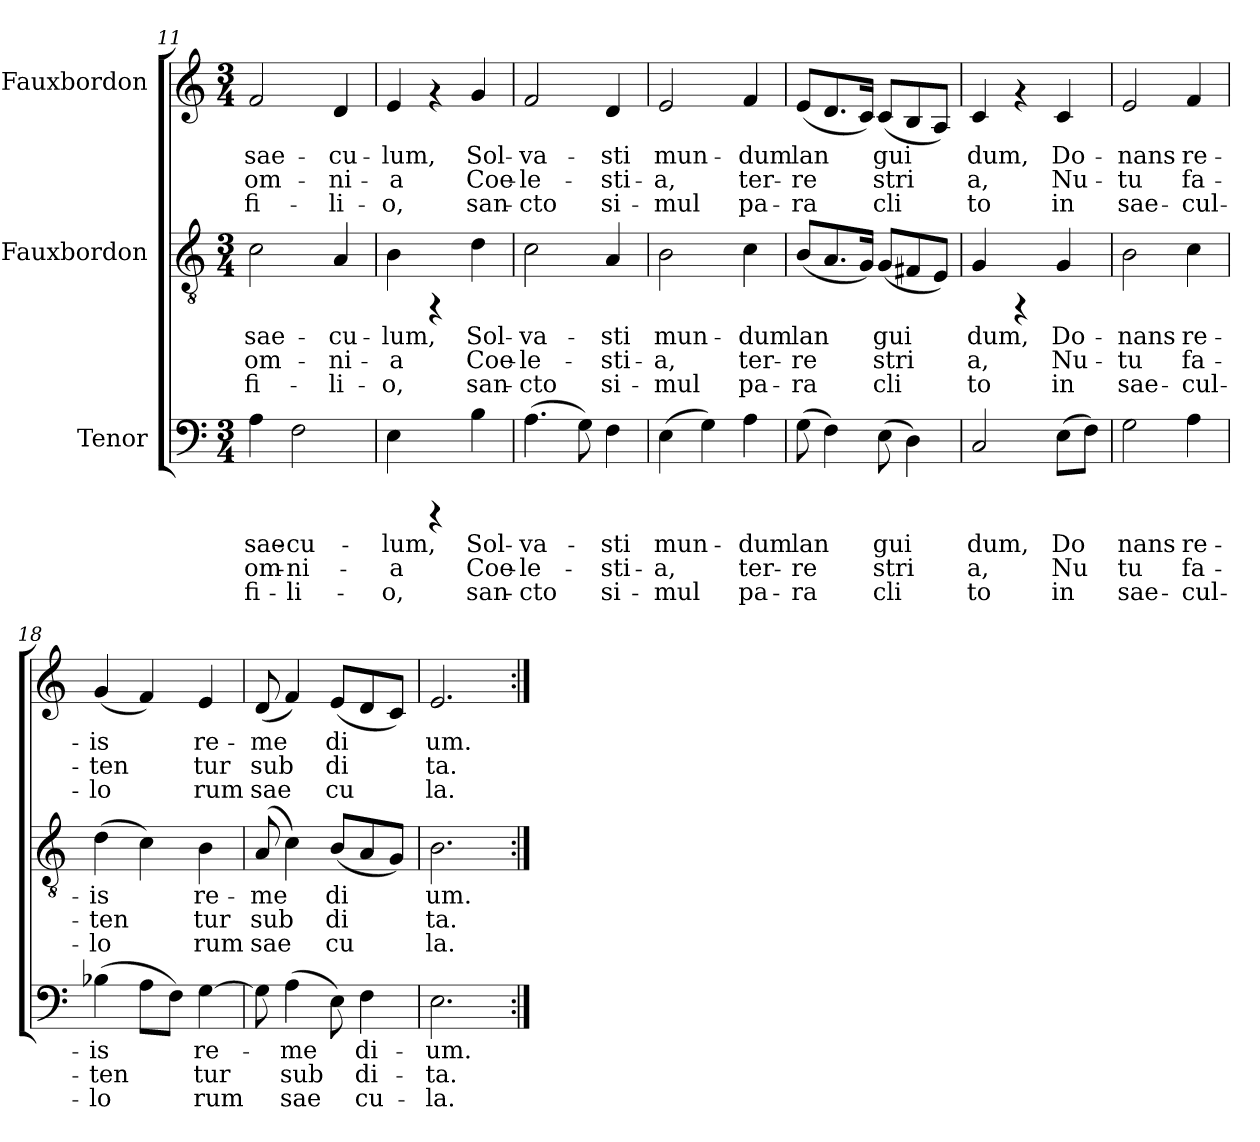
**kern	**text	**text	**text	**kern	**text	**text	**text	**kern	**text	**text	**text
*part3	*part3	*part3	*part3	*part2	*part2	*part2	*part2	*part1	*part1	*part1	*part1
*staff3	*staff3	*staff3	*staff3	*staff2	*staff2	*staff2	*staff2	*staff1	*staff1	*staff1	*staff1
*I"Tenor	*	*	*	*I"Fauxbordon	*	*	*	*I"Fauxbordon	*	*	*
*clefF4	*	*	*	*clefGv2	*	*	*	*clefG2	*	*	*
*k[]	*	*	*	*k[]	*	*	*	*k[]	*	*	*
*C:	*	*	*	*C:	*	*	*	*C:	*	*	*
*M3/4	*	*	*	*M3/4	*	*	*	*M3/4	*	*	*
=11	=11	=11	=11	=11	=11	=11	=11	=11	=11	=11	=11
!	!LO:LY:b:cj	!LO:LY:b:cj	!LO:LY:b:cj	!	!LO:LY:b:cj	!LO:LY:b:cj	!LO:LY:b:cj	!	!LO:LY:b:rj	!LO:LY:b:rj	!LO:LY:b:rj
4A\	sae-	-om-	-fi-	2c\	sae-	-om-	-fi-	2f/	sae-	-om-	-fi-
!	!LO:LY:b:cj	!LO:LY:b:cj	!LO:LY:b:cj	!	!	!	!	!	!	!	!
2F\	-cu-	-ni-	-li-	.	.	.	.	.	.	.	.
!	!	!	!	!	!LO:LY:b:cj	!LO:LY:b:cj	!LO:LY:b:cj	!	!LO:LY:b:rj	!LO:LY:b:rj	!LO:LY:b:rj
.	.	.	.	4A/	-cu-	-ni-	-li-	4d/	-cu-	-ni-	-li-
!!LO:PB:g=z
=12	=12	=12	=12	=12	=12	=12	=12	=12	=12	=12	=12
!	!LO:LY:b:cj	!LO:LY:b:cj	!LO:LY:b:cj	!	!LO:LY:b:cj	!LO:LY:b:cj	!LO:LY:b:cj	!	!LO:LY:b:rj	!LO:LY:b:rj	!LO:LY:b:rj
4E\	-lum,	a	o,	4B\	-lum,	a	o,	4e/	-lum,	a	o,
4rCCC	.	.	.	4rFF	.	.	.	4rf	.	.	.
!	!LO:LY:b:cj	!LO:LY:b:cj	!LO:LY:b:cj	!	!LO:LY:b:cj	!LO:LY:b:cj	!LO:LY:b:cj	!	!LO:LY:b:rj	!LO:LY:b:rj	!LO:LY:b:rj
4B\	Sol-	-Coe-	-san-	4d\	Sol-	-Coe-	-san-	4g/	Sol-	-Coe-	-san-
=13	=13	=13	=13	=13	=13	=13	=13	=13	=13	=13	=13
!	!LO:LY:b:cj	!LO:LY:b:cj	!LO:LY:b:cj	!	!LO:LY:b:cj	!LO:LY:b:cj	!LO:LY:b:cj	!	!LO:LY:b:rj	!LO:LY:b:rj	!LO:LY:b:rj
(>4.A\	-va-	-le-	-cto	2c\	-va-	-le-	-cto	2f/	-va-	-le-	-cto
!	!LO:LY:b:cj	!LO:LY:b:cj	!LO:LY:b:cj	!	!	!	!	!	!	!	!
8G\)	.	.	-	.	.	.	.	.	.	.	.
!	!LO:LY:b:cj	!LO:LY:b:cj	!LO:LY:b:cj	!	!LO:LY:b:cj	!LO:LY:b:cj	!LO:LY:b:cj	!	!LO:LY:b:rj	!LO:LY:b:rj	!LO:LY:b:rj
4F\	-sti	sti-	-si-	4A/	sti	sti-	-si-	4d/	sti	sti-	-si-
=14	=14	=14	=14	=14	=14	=14	=14	=14	=14	=14	=14
!	!LO:LY:b:cj	!LO:LY:b:cj	!LO:LY:b:cj	!	!LO:LY:b:cj	!LO:LY:b:cj	!LO:LY:b:cj	!	!LO:LY:b:rj	!LO:LY:b:rj	!LO:LY:b:rj
(>4E\	-mun-	-a,	mul	2B\	-mun-	-a,	mul	2e/	-mun-	-a,	mul
!	!LO:LY:b:cj	!LO:LY:b:cj	!LO:LY:b:cj	!	!	!	!	!	!	!	!
4G\)	.	.	-	.	.	.	.	.	.	.	.
!	!LO:LY:b:cj	!LO:LY:b:cj	!LO:LY:b:cj	!	!LO:LY:b:cj	!LO:LY:b:cj	!LO:LY:b:cj	!	!LO:LY:b:rj	!LO:LY:b:rj	!LO:LY:b:rj
4A\	-dum	ter-	-pa-	4c\	dum	ter-	-pa-	4f/	dum	ter-	-pa-
=15	=15	=15	=15	=15	=15	=15	=15	=15	=15	=15	=15
!	!LO:LY:b:cj	!LO:LY:b:cj	!LO:LY:b:cj	!	!LO:LY:b:cj	!LO:LY:b:cj	!LO:LY:b:cj	!	!LO:LY:b:rj	!LO:LY:b:rj	!LO:LY:b:rj
(>8G\	-lan-	-re-	-ra-	(<8B/L	-lan-	-re-	-ra-	(<8e/L	-lan-	-re-	-ra-
!	!LO:LY:b:cj	!LO:LY:b:cj	!LO:LY:b:cj	!	!LO:LY:b:cj	!LO:LY:b:cj	!LO:LY:b:cj	!	!LO:LY:b:rj	!LO:LY:b:rj	!LO:LY:b:rj
4F\)	--	-	-	8.A/	--	-	-	8.d/	--	-	-
!	!	!	!	!	!LO:LY:b:cj	!LO:LY:b:cj	!LO:LY:b:cj	!	!LO:LY:b:rj	!LO:LY:b:rj	!LO:LY:b:rj
.	.	.	.	16G/J)	--	-	-	16c/J)	--	-	-
!	!LO:LY:b:cj	!LO:LY:b:cj	!LO:LY:b:cj	!	!LO:LY:b:cj	!LO:LY:b:cj	!LO:LY:b:cj	!	!LO:LY:b:rj	!LO:LY:b:rj	!LO:LY:b:rj
(>8E\	-gui	stri-	-cli-	(<8G/L	-gui	stri-	-cli-	(<8c/L	-gui	stri-	-cli-
!	!LO:LY:b:cj	!LO:LY:b:cj	!LO:LY:b:cj	!	!LO:LY:b:cj	!LO:LY:b:cj	!LO:LY:b:cj	!	!LO:LY:b:rj	!LO:LY:b:rj	!LO:LY:b:rj
4D\)	-	-	--	8F#X/	-	-	--	8B/	-	-	--
!	!	!	!	!	!LO:LY:b:cj	!LO:LY:b:cj	!LO:LY:b:cj	!	!LO:LY:b:rj	!LO:LY:b:rj	!LO:LY:b:rj
.	.	.	.	8E/J)	-	-	--	8A/J)	-	-	--
!!LO:LB:g=z
=16	=16	=16	=16	=16	=16	=16	=16	=16	=16	=16	=16
!	!LO:LY:b:cj	!LO:LY:b:cj	!LO:LY:b:cj	!	!LO:LY:b:cj	!LO:LY:b:cj	!LO:LY:b:cj	!	!LO:LY:b:rj	!LO:LY:b:rj	!LO:LY:b:rj
2C/	-dum,	a,	to	4G/	-dum,	a,	to	4c/	-dum,	a,	to
.	.	.	.	4rFF	.	.	.	4rf	.	.	.
!	!LO:LY:b:cj	!LO:LY:b:cj	!LO:LY:b:cj	!	!LO:LY:b:cj	!LO:LY:b:cj	!LO:LY:b:cj	!	!LO:LY:b:rj	!LO:LY:b:rj	!LO:LY:b:rj
(>8E\L	Do-	-Nu-	-in	4G/	Do-	-Nu-	-in	4c/	Do-	-Nu-	-in
!	!LO:LY:b:cj	!LO:LY:b:cj	!LO:LY:b:cj	!	!	!	!	!	!	!	!
8F\J)	-	--	-	.	.	.	.	.	.	.	.
=17	=17	=17	=17	=17	=17	=17	=17	=17	=17	=17	=17
!	!LO:LY:b:cj	!LO:LY:b:cj	!LO:LY:b:cj	!	!LO:LY:b:cj	!LO:LY:b:cj	!LO:LY:b:cj	!	!LO:LY:b:rj	!LO:LY:b:rj	!LO:LY:b:rj
2G\	nans	tu	sae-	2B\	nans	tu	sae-	2e/	nans	tu	sae-
!	!LO:LY:b:cj	!LO:LY:b:cj	!LO:LY:b:cj	!	!LO:LY:b:cj	!LO:LY:b:cj	!LO:LY:b:cj	!	!LO:LY:b:rj	!LO:LY:b:rj	!LO:LY:b:rj
4A\	-re-	-fa-	-cul-	4c\	-re-	-fa-	-cul-	4f/	-re-	-fa-	-cul-
=18	=18	=18	=18	=18	=18	=18	=18	=18	=18	=18	=18
!	!LO:LY:b:cj	!LO:LY:b:cj	!LO:LY:b:cj	!	!LO:LY:b:cj	!LO:LY:b:cj	!LO:LY:b:cj	!	!LO:LY:b:rj	!LO:LY:b:rj	!LO:LY:b:rj
(>4B-X\	-is	ten-	-lo-	(>4d\	-is	ten-	-lo-	(<4g/	-is	ten-	-lo-
!	!LO:LY:b:cj	!LO:LY:b:cj	!LO:LY:b:cj	!	!LO:LY:b:cj	!LO:LY:b:cj	!LO:LY:b:cj	!	!LO:LY:b:rj	!LO:LY:b:rj	!LO:LY:b:rj
8A\L	--	--	-	4c\)	--	--	-	4f/)	--	--	-
!	!LO:LY:b:cj	!LO:LY:b:cj	!LO:LY:b:cj	!	!	!	!	!	!	!	!
8F\J)	-	--	-	.	.	.	.	.	.	.	.
!	!LO:LY:b:cj	!LO:LY:b:cj	!LO:LY:b:cj	!	!LO:LY:b:cj	!LO:LY:b:cj	!LO:LY:b:cj	!	!LO:LY:b:rj	!LO:LY:b:rj	!LO:LY:b:rj
[>4G\	re-	-tur	rum	4B\	re-	-tur	rum	4e/	re-	-tur	rum
=19	=19	=19	=19	=19	=19	=19	=19	=19	=19	=19	=19
!	!LO:LY:b:cj	!LO:LY:b:cj	!LO:LY:b:cj	!	!LO:LY:b:cj	!LO:LY:b:cj	!LO:LY:b:cj	!	!LO:LY:b:rj	!LO:LY:b:rj	!LO:LY:b:rj
8G\]	.	-	--	(>8A/	me-	-sub-	-sae-	(<8d/	me-	-sub-	-sae-
!	!LO:LY:b:cj	!LO:LY:b:cj	!LO:LY:b:cj	!	!LO:LY:b:cj	!LO:LY:b:cj	!LO:LY:b:cj	!	!LO:LY:b:rj	!LO:LY:b:rj	!LO:LY:b:rj
(>4A\	-me-	-sub-	-sae-	4c\)	--	--	--	4f/)	--	--	--
!	!LO:LY:b:cj	!LO:LY:b:cj	!LO:LY:b:cj	!	!LO:LY:b:cj	!LO:LY:b:cj	!LO:LY:b:cj	!	!LO:LY:b:rj	!LO:LY:b:rj	!LO:LY:b:rj
8E\)	--	--	--	(<8B/L	-di-	-di-	-cu-	(<8e/L	-di-	-di-	-cu-
!	!LO:LY:b:cj	!LO:LY:b:cj	!LO:LY:b:cj	!	!LO:LY:b:cj	!LO:LY:b:cj	!LO:LY:b:cj	!	!LO:LY:b:rj	!LO:LY:b:rj	!LO:LY:b:rj
4F\	-di-	-di-	-cu-	8A/	--	--	--	8d/	--	--	--
!	!	!	!	!	!LO:LY:b:cj	!LO:LY:b:cj	!LO:LY:b:cj	!	!LO:LY:b:rj	!LO:LY:b:rj	!LO:LY:b:rj
.	.	.	.	8G/J)	--	--	--	8c/J)	--	--	--
=20	=20	=20	=20	=20	=20	=20	=20	=20	=20	=20	=20
!	!LO:LY:b:cj	!LO:LY:b:cj	!LO:LY:b:cj	!	!LO:LY:b:cj	!LO:LY:b:cj	!LO:LY:b:cj	!	!LO:LY:b:rj	!LO:LY:b:rj	!LO:LY:b:rj
2.E\	-um.	ta.	la.	2.B\	-um.	ta.	la.	2.e/	-um.	ta.	la.
=:|!	=:|!	=:|!	=:|!	=:|!	=:|!	=:|!	=:|!	=:|!	=:|!	=:|!	=:|!
*-	*-	*-	*-	*-	*-	*-	*-	*-	*-	*-	*-
